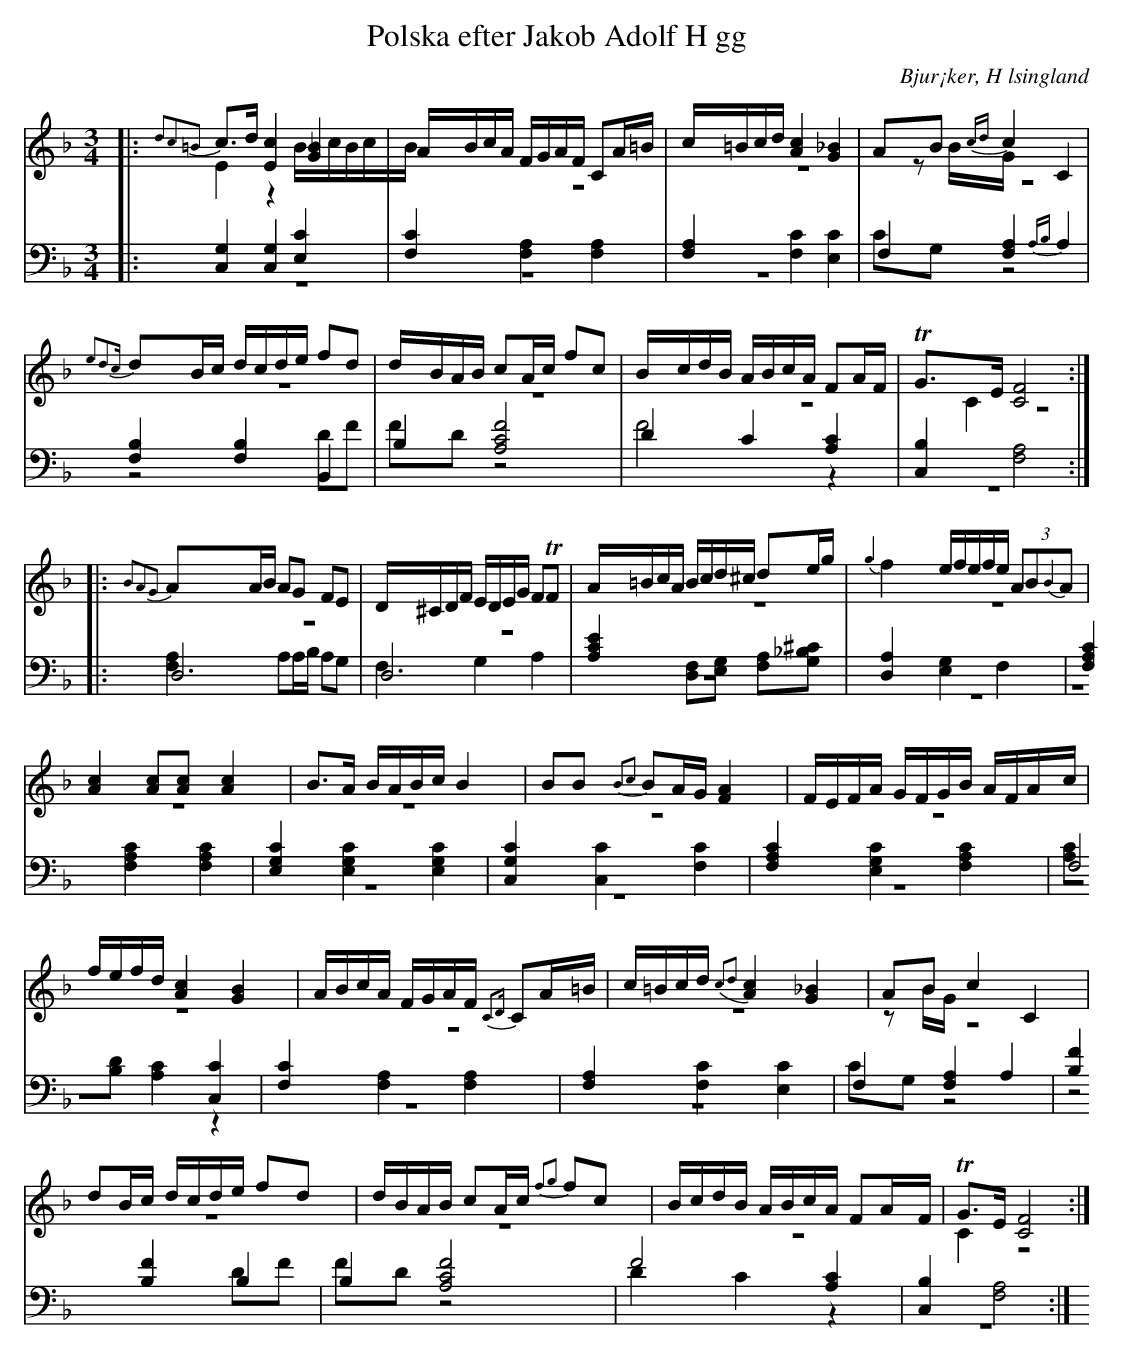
X:1
T: Polska efter Jakob Adolf H gg
O: Bjur¡ker, H lsingland
M: 3/4
L: 1/16
K: F
V:1
V:2 merge
V:3
V:4 merge
V:1
|: {d2c2=B2}c2>d2 [E4c4] [G4_B4]|ABcA FGAF C2A=B|c=Bcd [A4c4] [G4_B4]|A2B2 {cd}c4 C4 |
{e2d2c}d2Bc dcde f2d2|dBAB c2Ac f2c2|BcdB ABcA F2AF|TG2>E2 [C8F8]:|
|:{B2A2G2}A2AB A2G2 F2E2|D^CDF EDEG F2TF2|A=BcA Bcd^c d2eg|{g2}f4 e4/5f4/5e4/5f4/5e4/5 (3A2B2{B2}A2 |
[A4c4] [A2c2][A2c2] [A4c4]|B2>A2 BABc B4|B2B2 {B2c2}B2AG [F4A4]|FEFA GFGB AFAc|
fefd [A4c4] [G4B4]|ABcA FGAF {C2D}C2A=B|c=Bcd {c2d2}[A4c4] [G4_B4]|A2B2 c4 C4 |
d2Bc dcde f2d2|dBAB c2Ac {f2g2}f2c2|BcdB ABcA F2AF|TG2>E2 [C8F8]:|
V:2
|:E4 z4 B4/5c4/5B4/5c4/5B4/5|z12|z12|z2BG z8 |
z12|z12|z12|C4 z8:|
|:z12|z12|z12|z12 |
z12|z12|z12|z12|
z12|z12|z12|z2BG z8 |
z12|z12|z12|C4 z8:|
V:3 clef=bass
|: [C,4G,4] [C,4G,4] [E,4C4]|[F,4C4] [F,4A,4] [F,4A,4]|[F,4A,4] [F,4C4] [E,4C4]| F,4 [F,4A,4] {A,B,}A,4|
[B,4F,4] [B,4F,4] B,,4|B,4 [A,8C8F8]|D4 C4 [A,4C4]|[C,4B,4] [F,8A,8]:|
|:D,12|D,12|[A,4C4E4] [D,2F,2][E,2G,2] [F,2A,2][^C2G,2_B,2]|
[D,4A,4] [E,4G,4] F,4|[F,4A,4C4] [F,4A,4C4] [F,4A,4C4]|[E,4G,4C4] [E,4G,4C4] [E,4G,4C4]|[C,4G,4C4] [C,4C4] [F,4C4]|
[F,4A,4C4] [E,4G,4C4] [F,4A,4C4]|F,8 [C,4C4]|[F,4C4] [F,4A,4] [F,4A,4]|[F,4A,4] [F,4C4] [E,4C4]|
F,4 [F,4A,4] A,4|[B,4F4] [B,4F4] B,4|B,4 [A,8C8F8]|F8  [A,4C4]|[C,4B,4] [F,8A,8]:|
V:4 clef=bass
|:z12|z12|z12|C2G,2 z8 |
z8 D2F2|F2D2 z8|F8 z4|z12:|
|:[F,4A,4] A,2A,B, A,2G,2|F,4 G,4 A,4|z12|z12 |
z12|z12|z12|z12|
[A,2C2][B,2D2] [A,4C4] z4|z12|z12|C2G,2 z8 |
z8 D2F2|F2D2 z8|D4 C4 z4|z12:|
